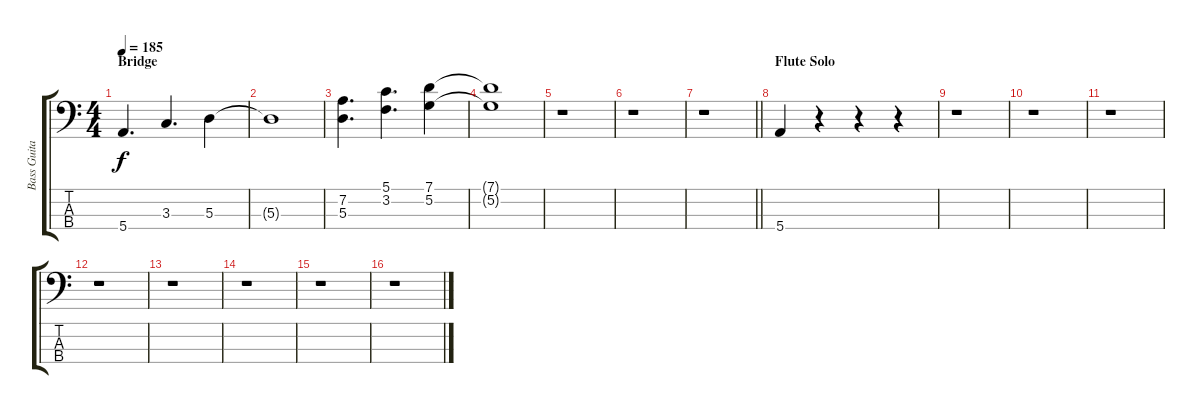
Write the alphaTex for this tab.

\track ("Bass Guitar" "Bass Guita") {instrument electricbassfinger}
\staff {score tabs}
\tuning (G2 D2 A1 E1) {hide}
\ts (4 4)
\section ("" "Bridge")
\tempo 185
\clef f4
\ks c
5.4.4{d dy f} 3.3.4{d} 5.3.4 |
5.3{t}.1 |
(7.2 5.3).4{d} (5.1 3.2).4{d} (7.1 5.2).4 |
(7.1{t} 5.2{t}).1 |
r.1 |
r.1 |
\barLineRight lightlight
r.1 |
\section ("" "Flute Solo")
5.4.4 r.4 r.4 r.4 |
r.1 |
r.1 |
r.1 |
r.1 |
r.1 |
r.1 |
r.1 |
r.1
